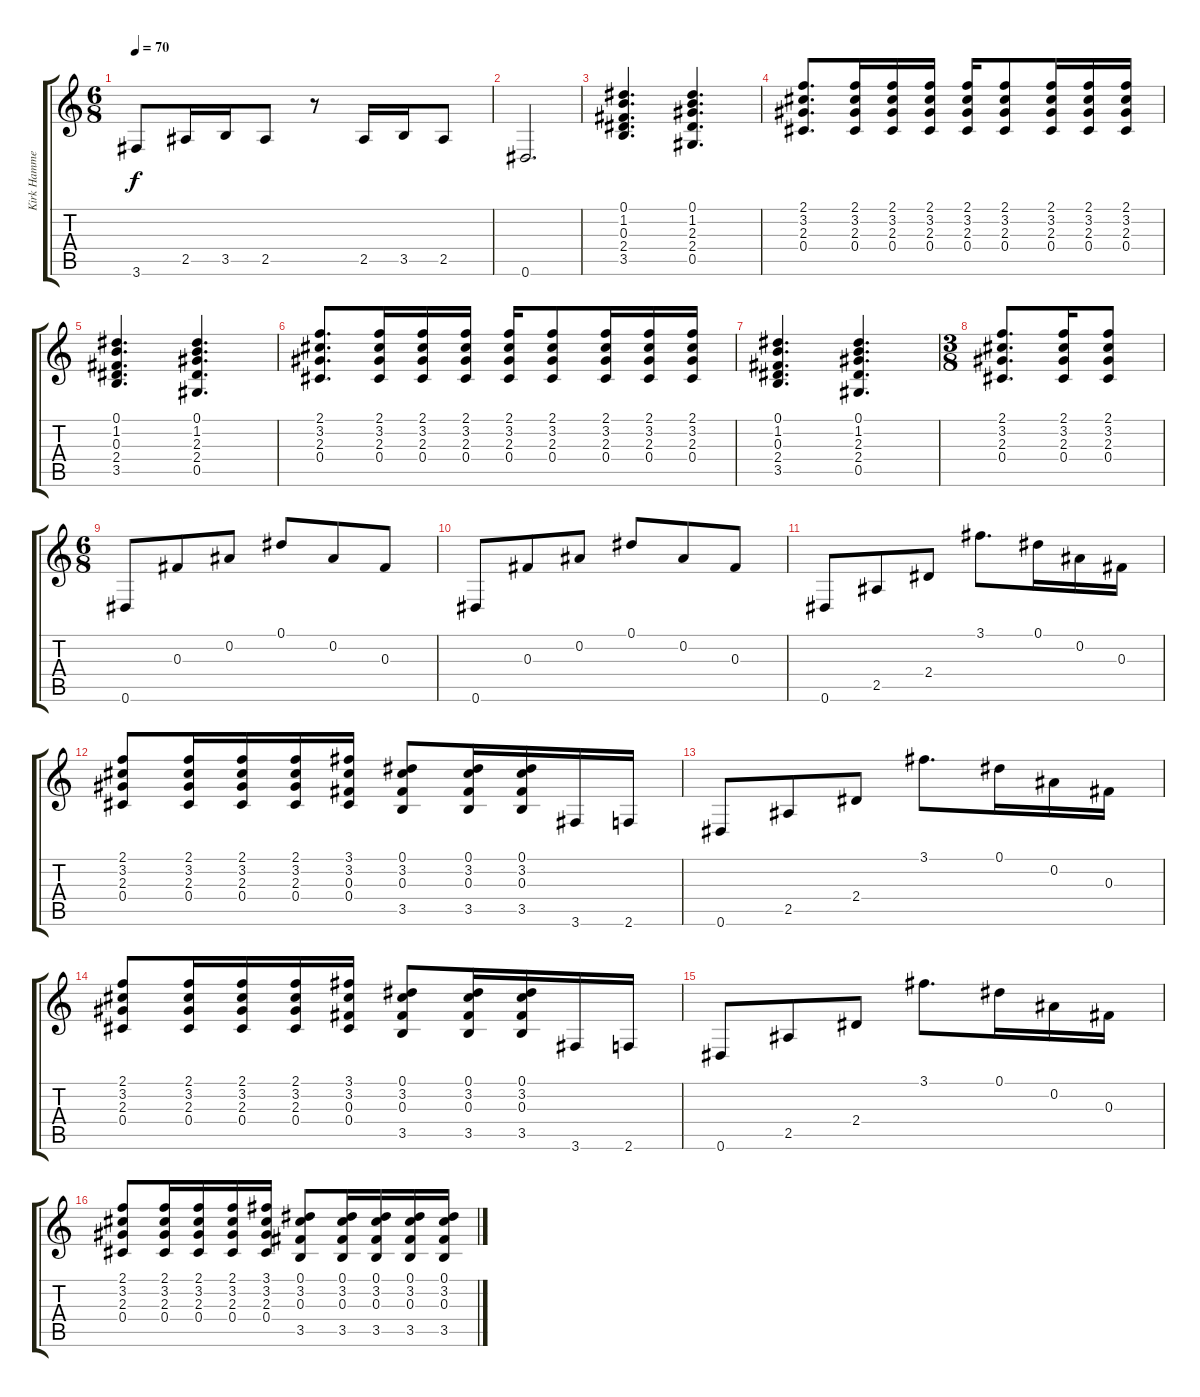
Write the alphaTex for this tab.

\track ("Kirk Hammett" "Kirk Hamme") {instrument acousticguitarsteel}
\staff {score tabs}
\tuning (Eb4 Bb3 Gb3 Db3 Ab2 Eb2) {hide}
\ts (6 8)
\tempo 70
\clef g2
\ks c
3.6.8{dy f} 2.5.16 3.5.16 2.5.8 r.8 2.5.16 3.5.16 2.5.8 |
0.6.2{d} |
(0.1 1.2 0.3 2.4 3.5).4{d} (0.1 1.2 2.3 2.4 0.5).4{d} |
(2.1 3.2 2.3 0.4).8{d} (2.1 3.2 2.3 0.4).16 (2.1 3.2 2.3 0.4).16 (2.1 3.2 2.3 0.4).16 (2.1 3.2 2.3 0.4).16 (2.1 3.2 2.3 0.4).8 (2.1 3.2 2.3 0.4).16 (2.1 3.2 2.3 0.4).16 (2.1 3.2 2.3 0.4).16 |
(0.1 1.2 0.3 2.4 3.5).4{d} (0.1 1.2 2.3 2.4 0.5).4{d} |
(2.1 3.2 2.3 0.4).8{d} (2.1 3.2 2.3 0.4).16 (2.1 3.2 2.3 0.4).16 (2.1 3.2 2.3 0.4).16 (2.1 3.2 2.3 0.4).16 (2.1 3.2 2.3 0.4).8 (2.1 3.2 2.3 0.4).16 (2.1 3.2 2.3 0.4).16 (2.1 3.2 2.3 0.4).16 |
(0.1 1.2 0.3 2.4 3.5).4{d} (0.1 1.2 2.3 2.4 0.5).4{d} |
\ts (3 8)
(2.1 3.2 2.3 0.4).8{d} (2.1 3.2 2.3 0.4).16 (2.1 3.2 2.3 0.4).8 |
\ts (6 8)
0.6.8 0.3.8 0.2.8 0.1.8 0.2.8 0.3.8 |
0.6.8 0.3.8 0.2.8 0.1.8 0.2.8 0.3.8 |
0.6.8 2.5.8 2.4.8 3.1.8{d} 0.1.16 0.2.16 0.3.16 |
(2.1 3.2 2.3 0.4).8 (2.1 3.2 2.3 0.4).16 (2.1 3.2 2.3 0.4).16 (2.1 3.2 2.3 0.4).16 (3.1 3.2 0.3 0.4).16 (0.1 3.2 0.3 3.5).8 (0.1 3.2 0.3 3.5).16 (0.1 3.2 0.3 3.5).16 3.6.16 2.6.16 |
0.6.8 2.5.8 2.4.8 3.1.8{d} 0.1.16 0.2.16 0.3.16 |
(2.1 3.2 2.3 0.4).8 (2.1 3.2 2.3 0.4).16 (2.1 3.2 2.3 0.4).16 (2.1 3.2 2.3 0.4).16 (3.1 3.2 0.3 0.4).16 (0.1 3.2 0.3 3.5).8 (0.1 3.2 0.3 3.5).16 (0.1 3.2 0.3 3.5).16 3.6.16 2.6.16 |
0.6.8 2.5.8 2.4.8 3.1.8{d} 0.1.16 0.2.16 0.3.16 |
(2.1 3.2 2.3 0.4).8 (2.1 3.2 2.3 0.4).16 (2.1 3.2 2.3 0.4).16 (2.1 3.2 2.3 0.4).16 (3.1 3.2 2.3 0.4).16 (0.1 3.2 0.3 3.5).8 (0.1 3.2 0.3 3.5).16 (0.1 3.2 0.3 3.5).16 (0.1 3.2 0.3 3.5).16 (0.1 3.2 0.3 3.5).16
